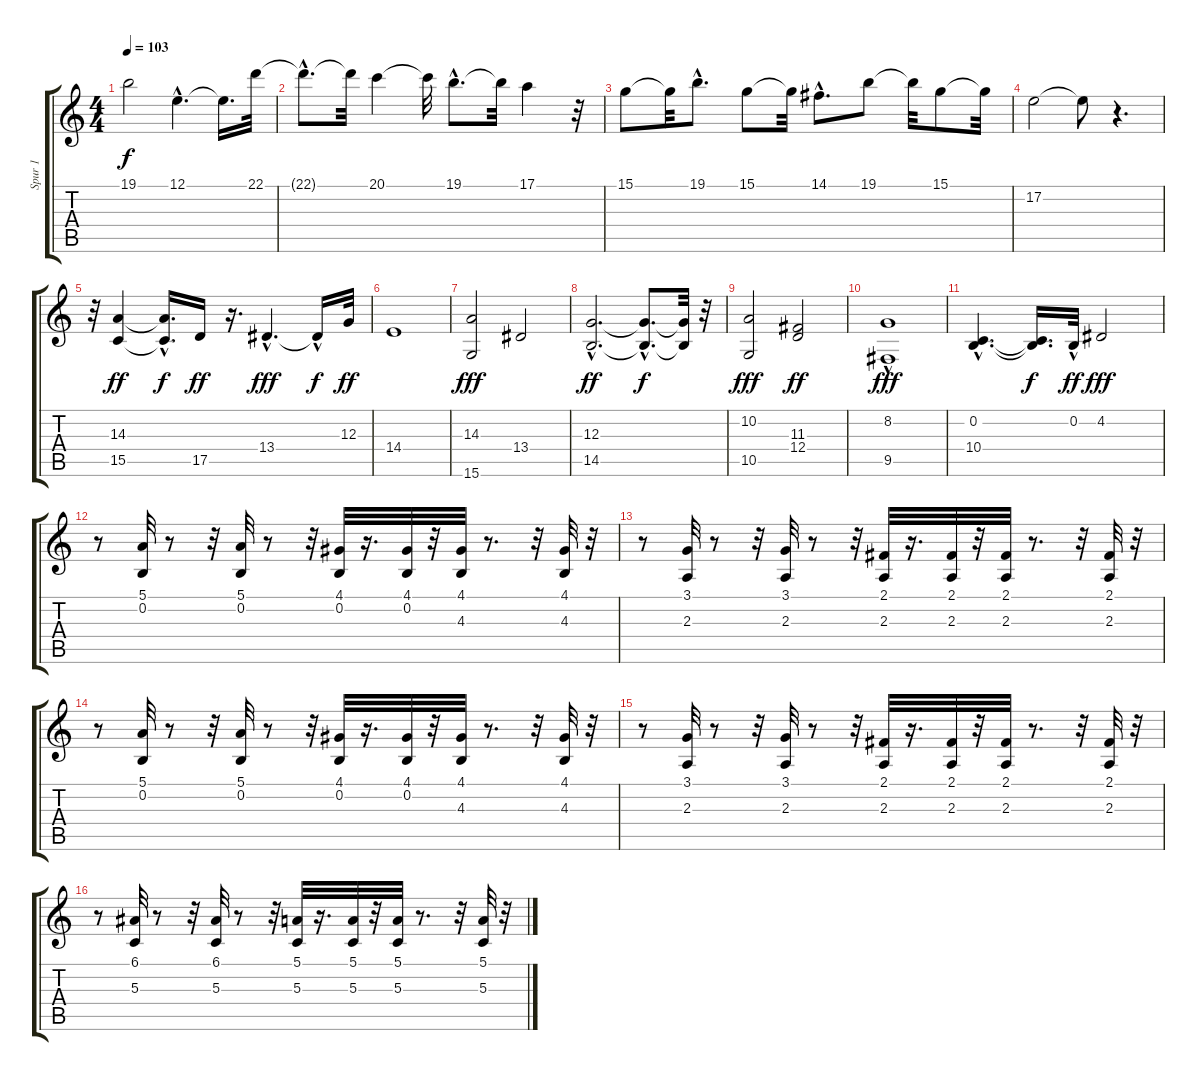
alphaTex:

\track ("Spur 1" "Spur 1") {instrument choiraahs}
\staff {score tabs}
\tuning (E4 B3 G3 D3 A2 E2) {hide}
\ts (4 4)
\tempo 103
\clef g2
\ks c
19.1.2{dy f volume 8 balance 8 instrument stringensemble2} 12.1{hac}.4{d} 12.1{t}.16{d} 22.1.32 |
22.1{hac t}.8{d} 22.1{t}.32 20.1.4 20.1{t}.32 19.1{hac}.8{d} 19.1{t}.32 17.1.4 r.32 |
15.1.8 15.1{t}.32 19.1{hac}.8{d} 15.1.8 15.1{t}.32 14.1{hac}.8{d} 19.1.8 19.1{t}.32 15.1.8 15.1{t}.32 |
17.2.2 17.2{t}.8 r.4{d} |
r.32 (14.3 15.5).4{dy ff instrument synthvoice} (14.3{hac t} 15.5{t}).16{d dy f} 17.5.16{dy ff} r.16{d} 13.4{hac}.4{d dy fff} 13.4{hac t}.16{dy f} 12.3.32{dy ff} |
14.4.1 |
(14.3 15.6).2{dy fff} 13.4.2 |
(12.3{hac} 14.5{hac}).2{d dy ff} (12.3{hac t} 14.5{hac t}).8{d dy f} (12.3{t} 14.5{t}).32 r.32 |
(10.2 10.5).2{dy fff} (11.3 12.4).2{dy ff} |
(8.2 9.5{hac}).1{dy fff} |
(0.2{hac} 10.4{hac}).4{d} (0.2{t} 10.4{t}).16{d dy f} 0.2{hac}.32{dy ff} 4.2.2{dy fff} |
r.8 (5.1 0.2).32{instrument electricpiano2} r.8 r.32 (5.1 0.2).32 r.8 r.32 (4.1 0.2).32 r.16{d} (4.1 0.2).32 r.32 (4.1 4.3).32 r.8{d} r.32 (4.1 4.3).32 r.32 |
r.8 (3.1 2.3).32 r.8 r.32 (3.1 2.3).32 r.8 r.32 (2.1 2.3).32 r.16{d} (2.1 2.3).32 r.32 (2.1 2.3).32 r.8{d} r.32 (2.1 2.3).32 r.32 |
r.8 (5.1 0.2).32 r.8 r.32 (5.1 0.2).32 r.8 r.32 (4.1 0.2).32 r.16{d} (4.1 0.2).32 r.32 (4.1 4.3).32 r.8{d} r.32 (4.1 4.3).32 r.32 |
r.8 (3.1 2.3).32 r.8 r.32 (3.1 2.3).32 r.8 r.32 (2.1 2.3).32 r.16{d} (2.1 2.3).32 r.32 (2.1 2.3).32 r.8{d} r.32 (2.1 2.3).32 r.32 |
r.8 (6.1 5.3).32 r.8 r.32 (6.1 5.3).32 r.8 r.32 (5.1 5.3).32 r.16{d} (5.1 5.3).32 r.32 (5.1 5.3).32 r.8{d} r.32 (5.1 5.3).32 r.32
